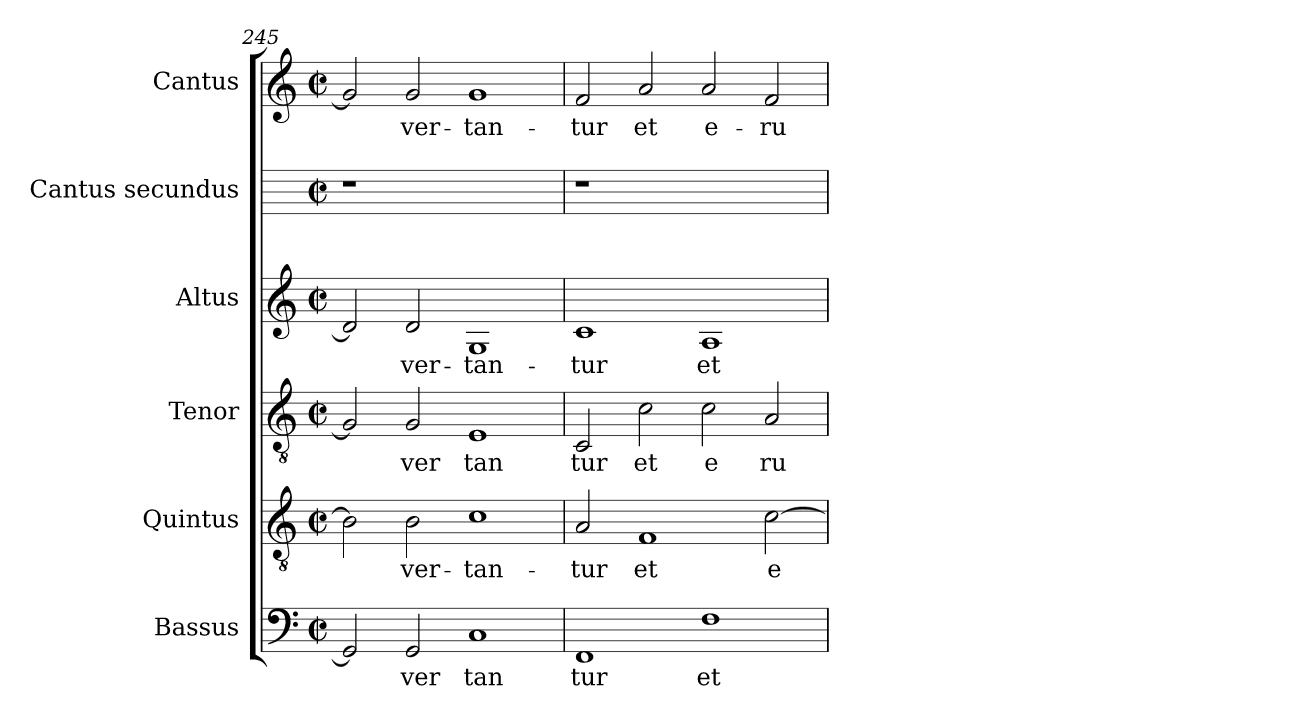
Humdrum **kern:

**kern	**text	**kern	**text	**kern	**text	**kern	**text	**kern	**kern	**text
*part6	*part6	*part5	*part5	*part4	*part4	*part3	*part3	*part2	*part1	*part1
*staff6	*staff6	*staff5	*staff5	*staff4	*staff4	*staff3	*staff3	*staff2	*staff1	*staff1
*I"Bassus	*	*I"Quintus	*	*I"Tenor	*	*I"Altus	*	*I"Cantus  secundus	*I"Cantus	*
*I'B	*	*I'Q	*	*I'T	*	*I'A	*	*	*I'C	*
*clefF4	*	*clefGv2	*	*clefGv2	*	*clefG2	*	*	*clefG2	*
*k[]	*	*k[]	*	*k[]	*	*k[]	*	*k[]	*k[]	*
*C:	*	*C:	*	*C:	*	*C:	*	*C:	*C:	*
*M2/2	*	*M2/2	*	*M2/2	*	*M2/2	*	*M2/2	*M2/2	*
*met(c|)	*	*met(c|)	*	*met(c|)	*	*met(c|)	*	*met(c|)	*met(c|)	*
=245	=245	=245	=245	=245	=245	=245	=245	=245	=245	=245
!	!LO:LY:b:cj	!	!LO:LY:b:cj	!	!LO:LY:b:cj	!	!LO:LY:b:cj	!	!	!LO:LY:b:cj
2GG/]	.	2B\]	--	2G/]	.	2d/]	--	1r	2g/]	--
!	!LO:LY:b:cj	!	!LO:LY:b:cj	!	!LO:LY:b:cj	!	!LO:LY:b:cj	!	!	!LO:LY:b:cj
2GG/	ver	2B\	-ver-	2G/	ver	2d/	-ver-	.	2g/	-ver-
!	!LO:LY:b:cj	!	!LO:LY:b:cj	!	!LO:LY:b:cj	!	!LO:LY:b:cj	!	!	!LO:LY:b:cj
1C	tan	1c	-tan-	1E	tan	1G	-tan-	1ryy	1g	-tan-
=246	=246	=246	=246	=246	=246	=246	=246	=246	=246	=246
!	!LO:LY:b:cj	!	!LO:LY:b:cj	!	!LO:LY:b:cj	!	!LO:LY:b:cj	!	!	!LO:LY:b:cj
1FF	tur	2A/	-tur	2C/	tur	1c	-tur	1r	2f/	-tur
!	!	!	!LO:LY:b:cj	!	!LO:LY:b:cj	!	!	!	!	!LO:LY:b:cj
.	.	1F	et	2c\	et	.	.	.	2a/	et
!	!LO:LY:b:cj	!	!	!	!LO:LY:b:cj	!	!LO:LY:b:cj	!	!	!LO:LY:b:cj
1F	et	.	.	2c\	e	1A	et	1ryy	2a/	e-
!	!	!	!LO:LY:b:cj	!	!LO:LY:b:cj	!	!	!	!	!LO:LY:b:cj
.	.	[>2c\	e-	2A/	ru	.	.	.	2f/	-ru-
=	=	=	=	=	=	=	=	=	=	=
*-	*-	*-	*-	*-	*-	*-	*-	*-	*-	*-
